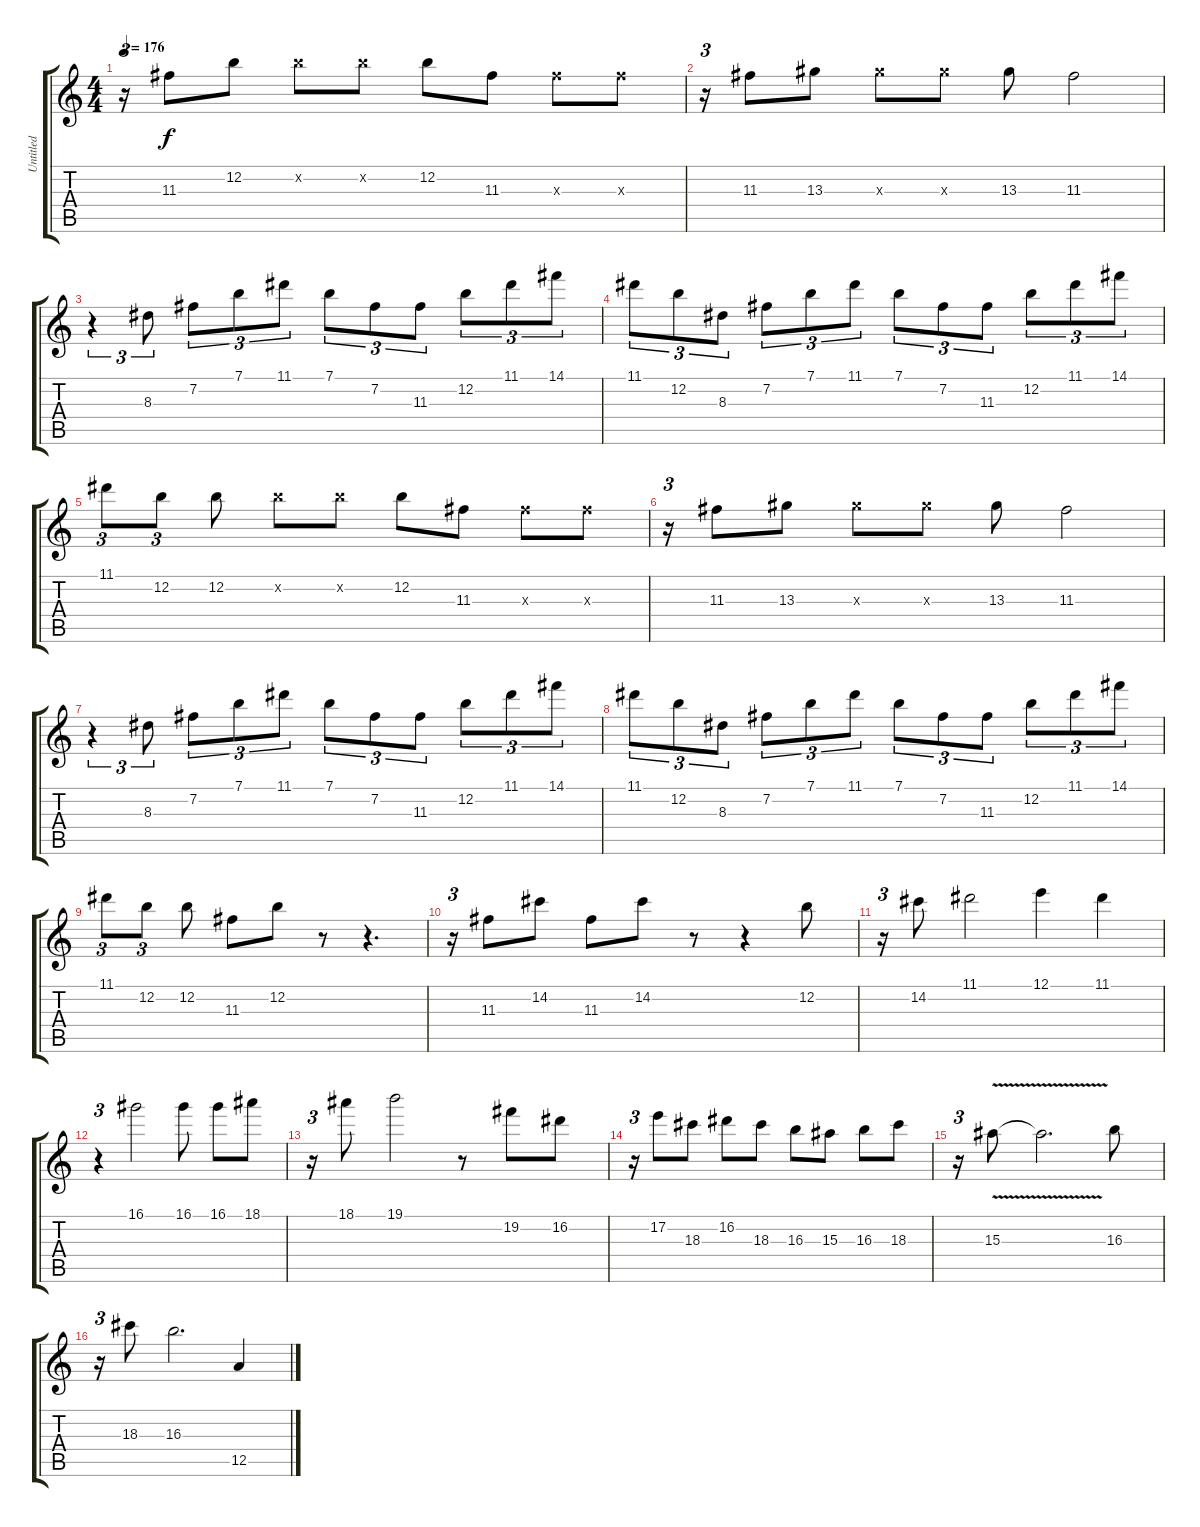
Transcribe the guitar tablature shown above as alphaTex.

\track ("Untitled" "Untitled") {instrument distortionguitar}
\staff {score tabs}
\tuning (E4 B3 G3 D3 A2 E2) {hide}
\ts (4 4)
\tempo 176
\clef g2
\ks c
r.16{tu (3 2) dy f} 11.3.8 12.2.8 12.2{x}.8 12.2{x}.8 12.2.8 11.3.8 11.3{x}.8 11.3{x}.8 |
r.16{tu (3 2)} 11.3.8 13.3.8 13.3{x}.8 13.3{x}.8 13.3.8 11.3.2 |
r.4{tu (3 2)} 8.3.8{tu (3 2)} 7.2.8{tu (3 2)} 7.1.8{tu (3 2)} 11.1.8{tu (3 2)} 7.1.8{tu (3 2)} 7.2.8{tu (3 2)} 11.3.8{tu (3 2)} 12.2.8{tu (3 2)} 11.1.8{tu (3 2)} 14.1.8{tu (3 2)} |
11.1.8{tu (3 2)} 12.2.8{tu (3 2)} 8.3.8{tu (3 2)} 7.2.8{tu (3 2)} 7.1.8{tu (3 2)} 11.1.8{tu (3 2)} 7.1.8{tu (3 2)} 7.2.8{tu (3 2)} 11.3.8{tu (3 2)} 12.2.8{tu (3 2)} 11.1.8{tu (3 2)} 14.1.8{tu (3 2)} |
11.1.8{tu (3 2)} 12.2.8{tu (3 2)} 12.2.8 12.2{x}.8 12.2{x}.8 12.2.8 11.3.8 11.3{x}.8 11.3{x}.8 |
r.16{tu (3 2)} 11.3.8 13.3.8 13.3{x}.8 13.3{x}.8 13.3.8 11.3.2 |
r.4{tu (3 2)} 8.3.8{tu (3 2)} 7.2.8{tu (3 2)} 7.1.8{tu (3 2)} 11.1.8{tu (3 2)} 7.1.8{tu (3 2)} 7.2.8{tu (3 2)} 11.3.8{tu (3 2)} 12.2.8{tu (3 2)} 11.1.8{tu (3 2)} 14.1.8{tu (3 2)} |
11.1.8{tu (3 2)} 12.2.8{tu (3 2)} 8.3.8{tu (3 2)} 7.2.8{tu (3 2)} 7.1.8{tu (3 2)} 11.1.8{tu (3 2)} 7.1.8{tu (3 2)} 7.2.8{tu (3 2)} 11.3.8{tu (3 2)} 12.2.8{tu (3 2)} 11.1.8{tu (3 2)} 14.1.8{tu (3 2)} |
11.1.8{tu (3 2)} 12.2.8{tu (3 2)} 12.2.8 11.3.8 12.2.8 r.8 r.4{d} |
r.16{tu (3 2)} 11.3.8 14.2.8 11.3.8 14.2.8 r.8 r.4 12.2.8 |
r.16{tu (3 2)} 14.2.8 11.1.2 12.1.4 11.1.4 |
r.4{tu (3 2)} 16.1.2 16.1.8 16.1.8 18.1.8 |
r.16{tu (3 2)} 18.1.8 19.1.2 r.8 19.2.8 16.2.8 |
r.16{tu (3 2)} 17.2.8 18.3.8 16.2.8 18.3.8 16.3.8 15.3.8 16.3.8 18.3.8 |
r.16{tu (3 2)} 15.3{v}.8 15.3{v t}.2{d} 16.3.8 |
r.16{tu (3 2)} 18.3.8 16.3.2{d} 12.5.4
